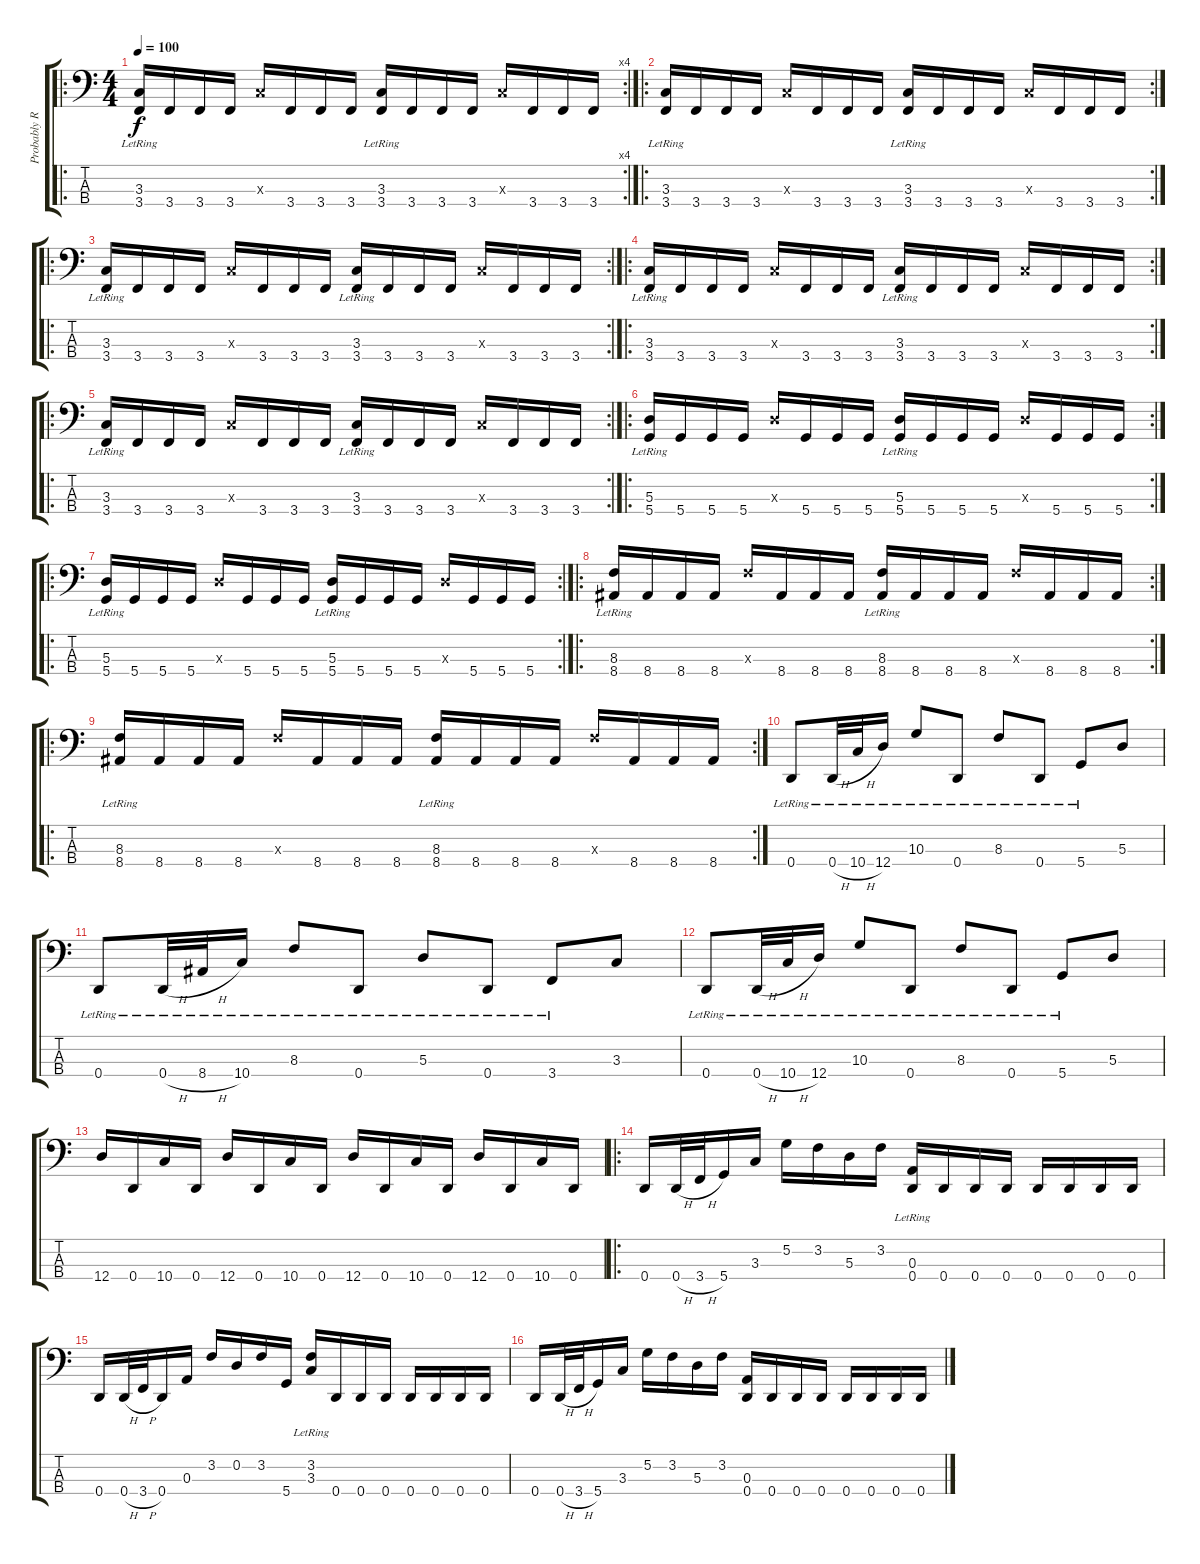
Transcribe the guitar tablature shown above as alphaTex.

\track ("Probably Ryan" "Probably R") {instrument slapbass1}
\staff {score tabs}
\tuning (G2 D2 A1 D1) {hide}
\ro
\rc 4
\ts (4 4)
\tempo 100
\clef f4
\ks c
(3.3{lr} 3.4).16{dy f} 3.4.16 3.4.16 3.4.16 3.3{x}.16 3.4.16 3.4.16 3.4.16 (3.3{lr} 3.4).16 3.4.16 3.4.16 3.4.16 3.3{x}.16 3.4.16 3.4.16 3.4.16 |
\ro
\rc 2
(3.3{lr} 3.4).16 3.4.16 3.4.16 3.4.16 3.3{x}.16 3.4.16 3.4.16 3.4.16 (3.3{lr} 3.4).16 3.4.16 3.4.16 3.4.16 3.3{x}.16 3.4.16 3.4.16 3.4.16 |
\ro
\rc 2
(3.3{lr} 3.4).16 3.4.16 3.4.16 3.4.16 3.3{x}.16 3.4.16 3.4.16 3.4.16 (3.3{lr} 3.4).16 3.4.16 3.4.16 3.4.16 3.3{x}.16 3.4.16 3.4.16 3.4.16 |
\ro
\rc 2
(3.3{lr} 3.4).16 3.4.16 3.4.16 3.4.16 3.3{x}.16 3.4.16 3.4.16 3.4.16 (3.3{lr} 3.4).16 3.4.16 3.4.16 3.4.16 3.3{x}.16 3.4.16 3.4.16 3.4.16 |
\ro
\rc 2
(3.3{lr} 3.4).16 3.4.16 3.4.16 3.4.16 3.3{x}.16 3.4.16 3.4.16 3.4.16 (3.3{lr} 3.4).16 3.4.16 3.4.16 3.4.16 3.3{x}.16 3.4.16 3.4.16 3.4.16 |
\ro
\rc 2
(5.3{lr} 5.4).16 5.4.16 5.4.16 5.4.16 5.3{x}.16 5.4.16 5.4.16 5.4.16 (5.3{lr} 5.4).16 5.4.16 5.4.16 5.4.16 5.3{x}.16 5.4.16 5.4.16 5.4.16 |
\ro
\rc 2
(5.3{lr} 5.4).16 5.4.16 5.4.16 5.4.16 5.3{x}.16 5.4.16 5.4.16 5.4.16 (5.3{lr} 5.4).16 5.4.16 5.4.16 5.4.16 5.3{x}.16 5.4.16 5.4.16 5.4.16 |
\ro
\rc 2
(8.3{lr} 8.4).16 8.4.16 8.4.16 8.4.16 8.3{x}.16 8.4.16 8.4.16 8.4.16 (8.3{lr} 8.4).16 8.4.16 8.4.16 8.4.16 8.3{x}.16 8.4.16 8.4.16 8.4.16 |
\ro
\rc 2
(8.3{lr} 8.4).16 8.4.16 8.4.16 8.4.16 8.3{x}.16 8.4.16 8.4.16 8.4.16 (8.3{lr} 8.4).16 8.4.16 8.4.16 8.4.16 8.3{x}.16 8.4.16 8.4.16 8.4.16 |
0.4{lr}.8 0.4{h lr}.32 10.4{h lr}.32 12.4{lr}.16 10.3{lr}.8 0.4{lr}.8 8.3{lr}.8 0.4{lr}.8 5.4{lr}.8 5.3.8 |
0.4{lr}.8 0.4{h lr}.32 8.4{h lr}.32 10.4{lr}.16 8.3{lr}.8 0.4{lr}.8 5.3{lr}.8 0.4{lr}.8 3.4{lr}.8 3.3.8 |
0.4{lr}.8 0.4{h lr}.32 10.4{h lr}.32 12.4{lr}.16 10.3{lr}.8 0.4{lr}.8 8.3{lr}.8 0.4{lr}.8 5.4{lr}.8 5.3.8 |
12.4.16 0.4.16 10.4.16 0.4.16 12.4.16 0.4.16 10.4.16 0.4.16 12.4.16 0.4.16 10.4.16 0.4.16 12.4.16 0.4.16 10.4.16 0.4.16 |
\ro
0.4.16 0.4{h}.32 3.4{h}.32 5.4.16 3.3.16 5.2.16 3.2.16 5.3.16 3.2.16 (0.3{lr} 0.4).16 0.4.16 0.4.16 0.4.16 0.4.16 0.4.16 0.4.16 0.4.16 |
0.4.16 0.4{h}.32 3.4{h}.32 0.4.16 0.3.16 3.2.16 0.2.16 3.2.16 5.4.16 (3.2{lr} 3.3{lr}).16 0.4.16 0.4.16 0.4.16 0.4.16 0.4.16 0.4.16 0.4.16 |
0.4.16 0.4{h}.32 3.4{h}.32 5.4.16 3.3.16 5.2.16 3.2.16 5.3.16 3.2.16 (0.3 0.4).16 0.4.16 0.4.16 0.4.16 0.4.16 0.4.16 0.4.16 0.4.16
